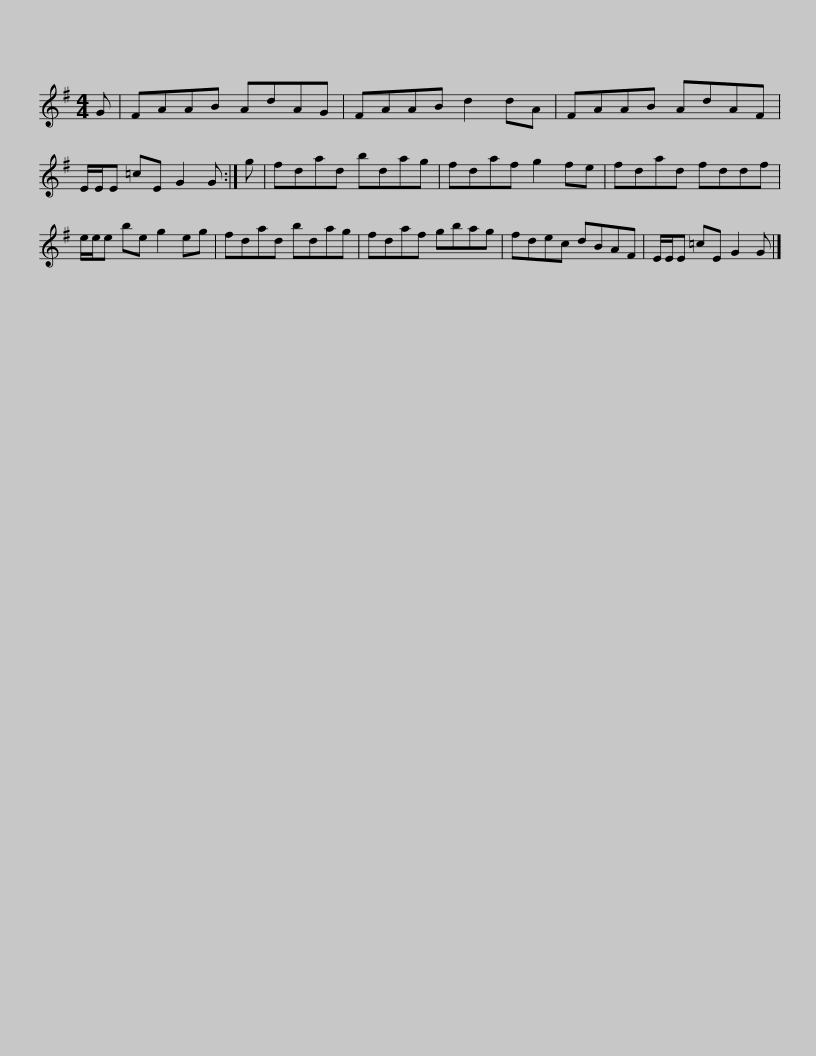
X:1
L:1/8
M:4/4
I:linebreak $
K:G
V:1 treble
V:1
 G | FAAB AdAG | FAAB d2 dA | FAAB AdAF | E/E/E =cE G2 G :| %5
 g | fdad bdag |$ fdaf g2 fe | fdad fddf | e/e/e be g2 eg | %10
 fdad bdag | fdaf gbag |$ fdec dBAF | E/E/E =cE G2 G |] %14
